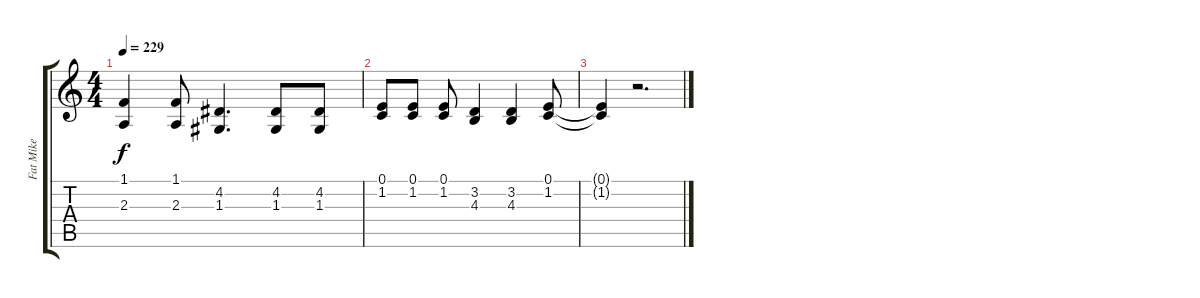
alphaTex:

\track ("Fat Mike" "Fat Mike") {instrument bassoon}
\staff {score tabs}
\tuning (E4 B3 G3 D3 A2 E2) {hide}
\ts (4 4)
\tempo 229
\clef g2
\ks c
(1.1 2.3).4{dy f} (1.1 2.3).8 (4.2 1.3).4{d} (4.2 1.3).8 (4.2 1.3).8 |
(0.1 1.2).8 (0.1 1.2).8 (0.1 1.2).8 (3.2 4.3).4 (3.2 4.3).4 (0.1 1.2).8 |
(0.1{t} 1.2{t}).4 r.2{d}
